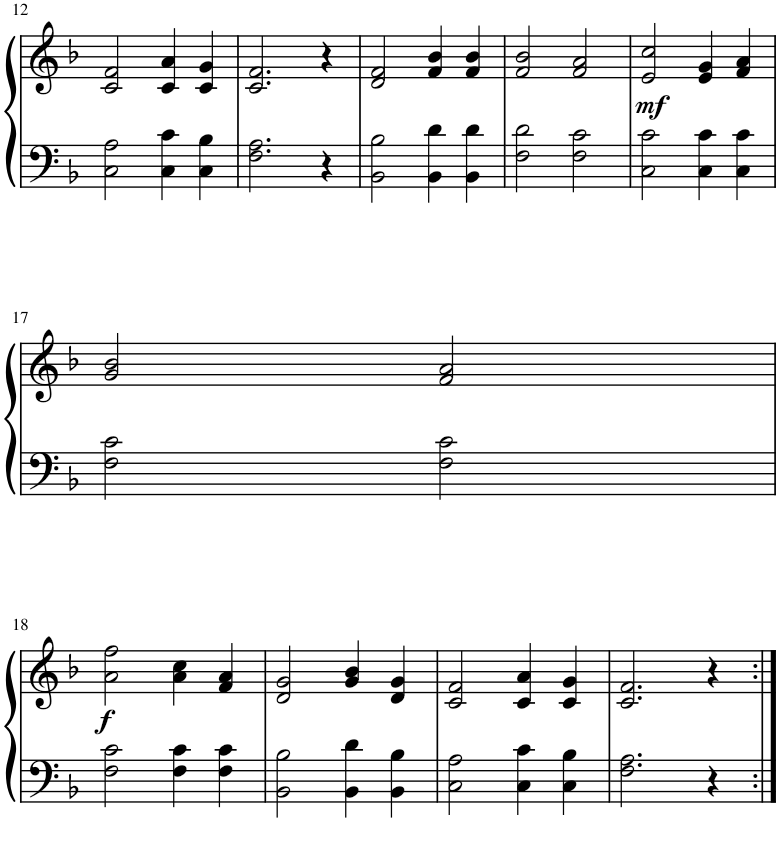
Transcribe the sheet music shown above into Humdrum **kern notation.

**kern	**kern	**dynam
*part1	*part1	*part1
*staff2	*staff1	*staff1/2
*I"Piano	*	*
*I'Pno.	*	*
!!LO:PB:g=z
*clefF4	*clefG2	*
*k[b-]	*k[b-]	*
*M2/2	*M2/2	*
=12	=12	=12
2C\ 2A\	2c/ 2f/	.
4C\ 4c\	4c/ 4a/	.
4C\ 4B-\	4c/ 4g/	.
=13	=13	=13
2.F\ 2.A\	2.c/ 2.f/	.
4r	4r	.
=14	=14	=14
2BB-\ 2B-\	2d/ 2f/	.
4BB-\ 4d\	4f/ 4b-/	.
4BB-\ 4d\	4f/ 4b-/	.
=15	=15	=15
2F\ 2d\	2f/ 2b-/	.
2F\ 2c\	2f/ 2a/	.
=16	=16	=16
!	!	!LO:DY:b
2C\ 2c\	2e/ 2cc/	mf
4C\ 4c\	4e/ 4g/	.
4C\ 4c\	4f/ 4a/	.
!!LO:LB:g=z
=17	=17	=17
2F\ 2c\	2g/ 2b-/	.
2F\ 2c\	2f/ 2a/	.
!!LO:LB:g=z
=18	=18	=18
!	!	!LO:DY:b
2F\ 2c\	2a\ 2ff\	f
4F\ 4c\	4a\ 4cc\	.
4F\ 4c\	4f/ 4a/	.
=19	=19	=19
2BB-\ 2B-\	2d/ 2g/	.
4BB-\ 4d\	4g/ 4b-/	.
4BB-\ 4B-\	4d/ 4g/	.
=20	=20	=20
2C\ 2A\	2c/ 2f/	.
4C\ 4c\	4c/ 4a/	.
4C\ 4B-\	4c/ 4g/	.
=21	=21	=21
2.F\ 2.A\	2.c/ 2.f/	.
4r	4r	.
=:|!	=:|!	=:|!
*-	*-	*-
